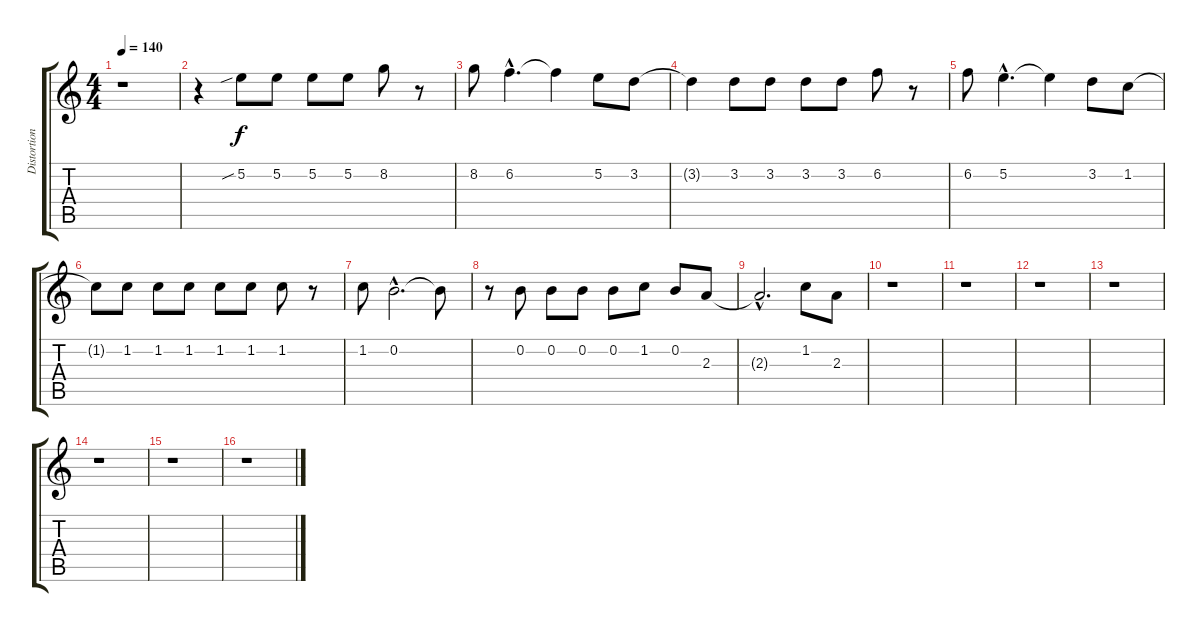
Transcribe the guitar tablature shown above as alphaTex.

\track ("Distortion 1" "Distortion") {instrument distortionguitar}
\staff {score tabs}
\tuning (E4 B3 G3 D3 A2 E2) {hide}
\ts (4 4)
\tempo 140
\clef g2
\ks c
r.1{dy f instrument distortionguitar} |
r.4 5.2{sib}.8 5.2.8 5.2.8 5.2.8 8.2.8 r.8 |
8.2.8 6.2{hac}.4{d} 6.2{t}.4 5.2.8 3.2.8 |
3.2{t}.4 3.2.8 3.2.8 3.2.8 3.2.8 6.2.8 r.8 |
6.2.8 5.2{hac}.4{d} 5.2{t}.4 3.2.8 1.2.8 |
1.2{t}.8 1.2.8 1.2.8 1.2.8 1.2.8 1.2.8 1.2.8 r.8 |
1.2.8 0.2{hac}.2{d} 0.2{t}.8 |
r.8 0.2.8 0.2.8 0.2.8 0.2.8 1.2.8 0.2.8 2.3.8 |
2.3{hac t}.2{d} 1.2.8 2.3.8 |
r.1 |
r.1 |
r.1 |
r.1 |
r.1 |
r.1 |
r.1
